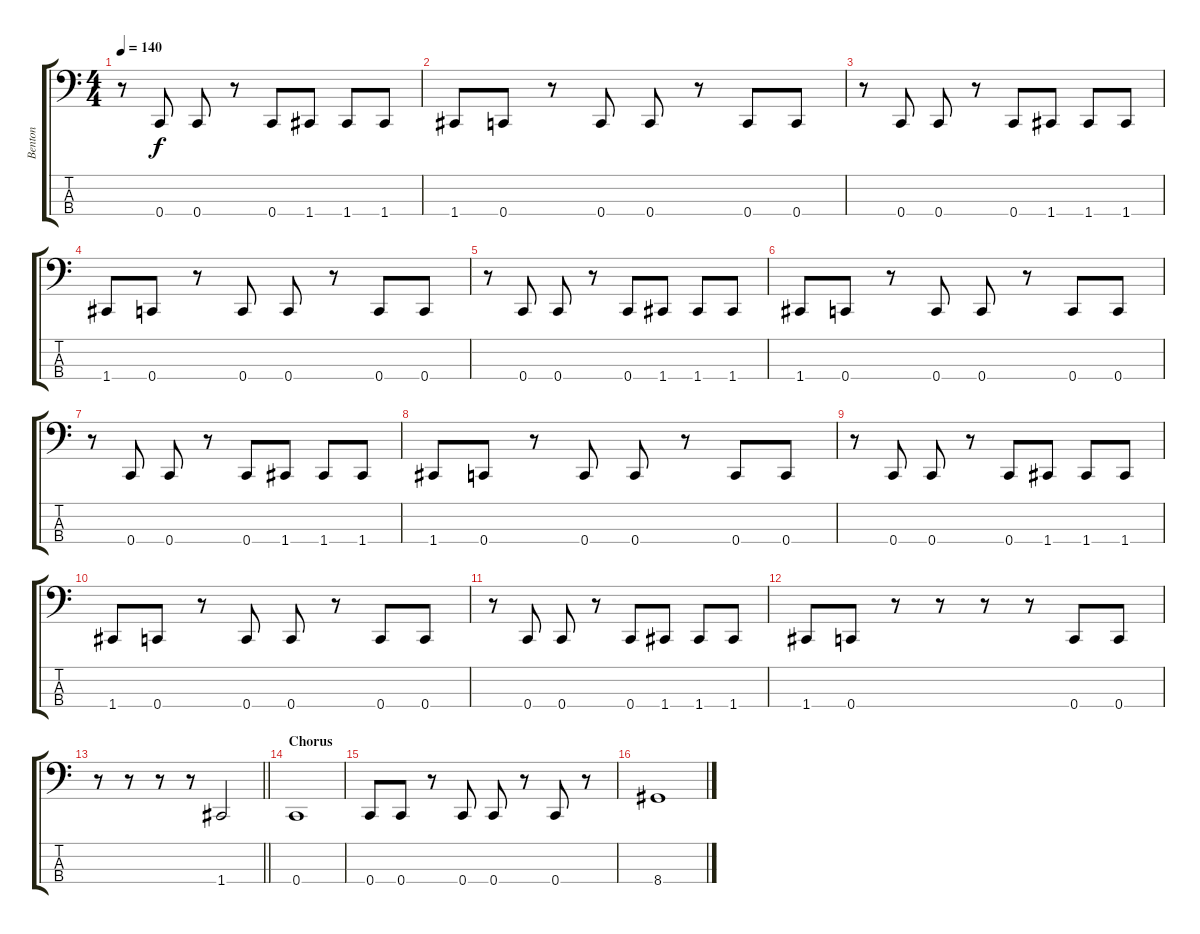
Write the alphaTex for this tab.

\track ("Benton" "Benton") {instrument electricbasspick}
\staff {score tabs}
\tuning (F2 C2 G1 C1) {hide}
\ts (4 4)
\tempo 140
\clef f4
\ks c
r.8{dy f} 0.4.8 0.4.8 r.8 0.4.8 1.4.8 1.4.8 1.4.8 |
1.4.8 0.4.8 r.8 0.4.8 0.4.8 r.8 0.4.8 0.4.8 |
r.8 0.4.8 0.4.8 r.8 0.4.8 1.4.8 1.4.8 1.4.8 |
1.4.8 0.4.8 r.8 0.4.8 0.4.8 r.8 0.4.8 0.4.8 |
r.8 0.4.8 0.4.8 r.8 0.4.8 1.4.8 1.4.8 1.4.8 |
1.4.8 0.4.8 r.8 0.4.8 0.4.8 r.8 0.4.8 0.4.8 |
r.8 0.4.8 0.4.8 r.8 0.4.8 1.4.8 1.4.8 1.4.8 |
1.4.8 0.4.8 r.8 0.4.8 0.4.8 r.8 0.4.8 0.4.8 |
r.8 0.4.8 0.4.8 r.8 0.4.8 1.4.8 1.4.8 1.4.8 |
1.4.8 0.4.8 r.8 0.4.8 0.4.8 r.8 0.4.8 0.4.8 |
r.8 0.4.8 0.4.8 r.8 0.4.8 1.4.8 1.4.8 1.4.8 |
1.4.8 0.4.8 r.8 r.8 r.8 r.8 0.4.8 0.4.8 |
\barLineRight lightlight
r.8 r.8 r.8 r.8 1.4.2 |
\section ("" "Chorus")
0.4.1 |
0.4.8 0.4.8 r.8 0.4.8 0.4.8 r.8 0.4.8 r.8 |
8.4.1
